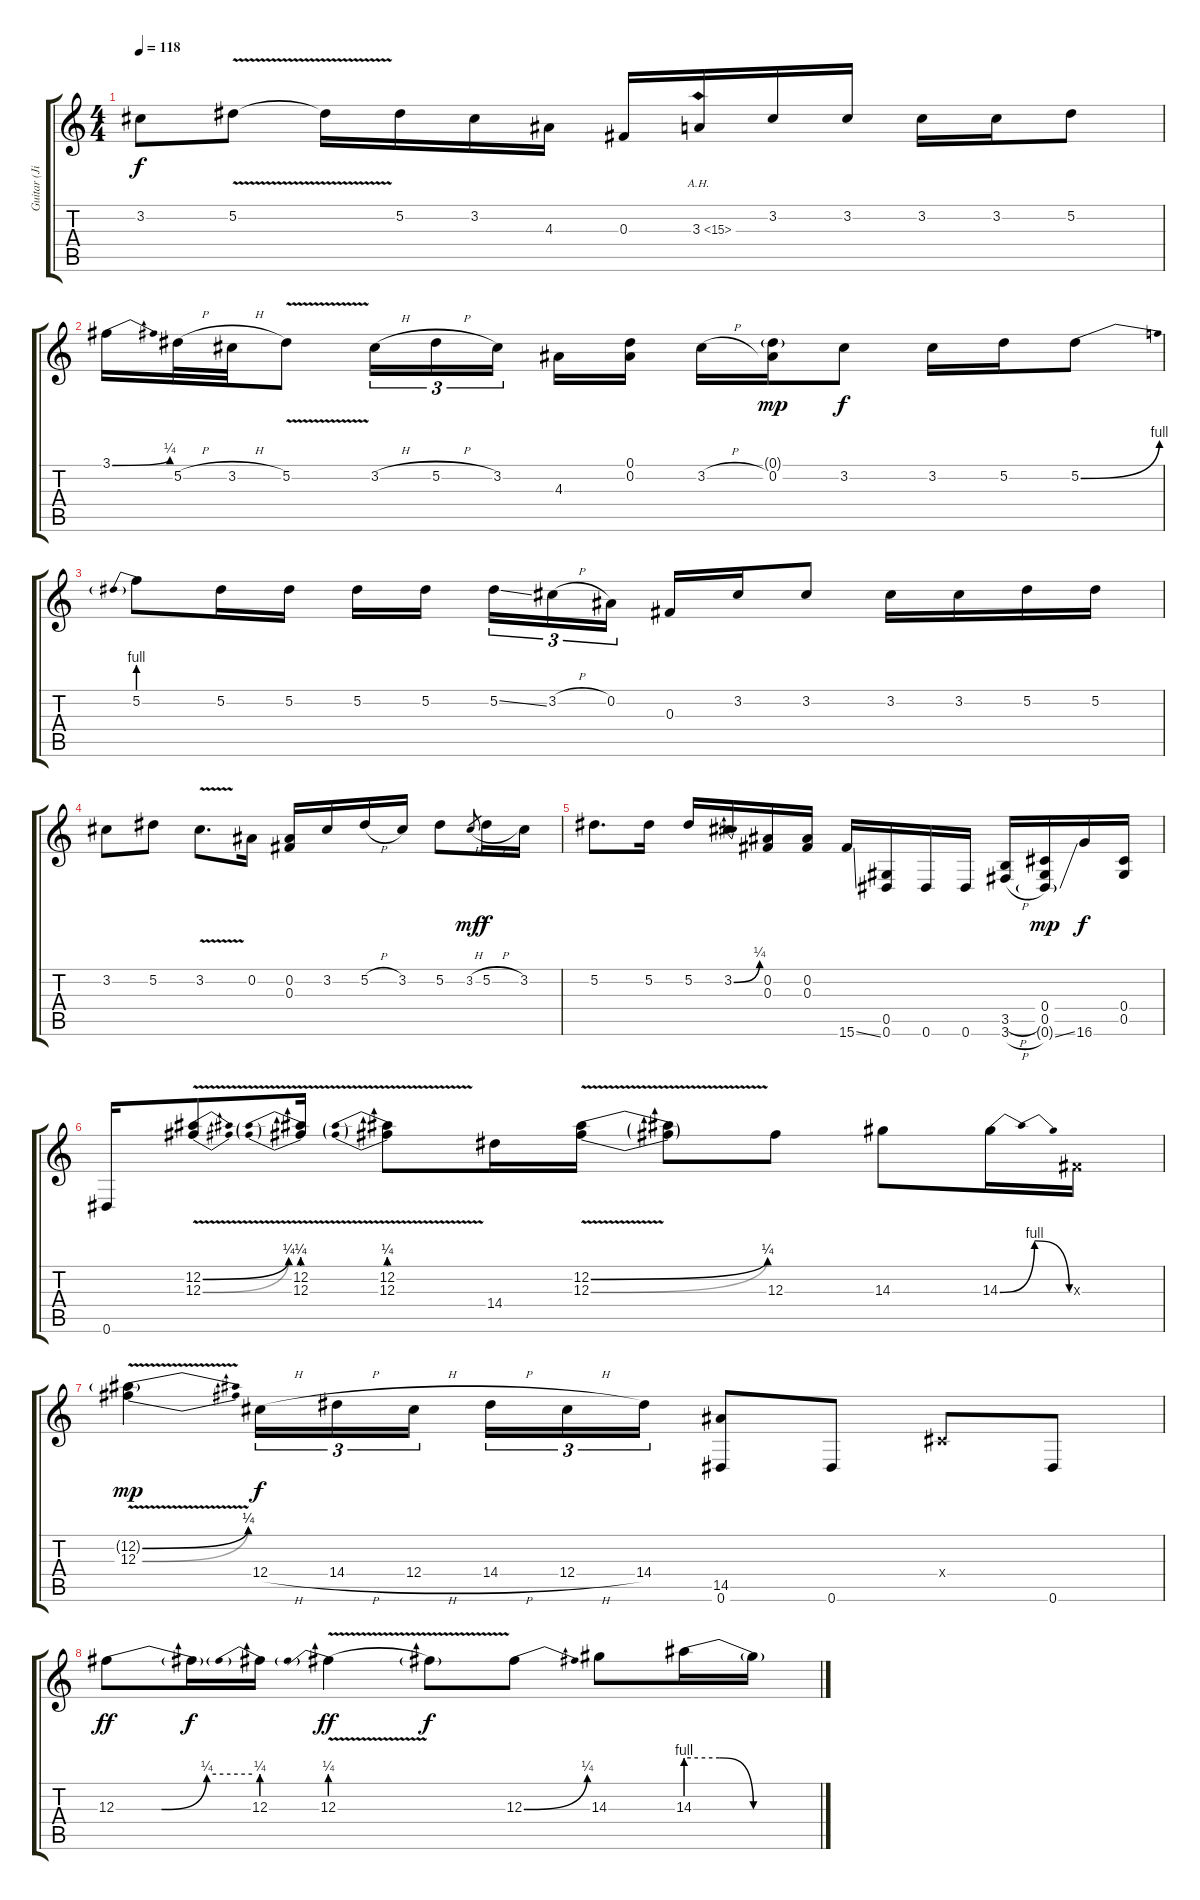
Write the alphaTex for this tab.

\track ("Guitar (Jimi Hendrix)" "Guitar (Ji") {instrument overdrivenguitar}
\staff {score tabs}
\tuning (Eb4 Bb3 Gb3 Db3 Ab2 Eb2) {hide}
\ts (4 4)
\tempo 118
\clef g2
\ks c
3.2.8{dy f} 5.2{v}.8 5.2{t}.16 5.2.16 3.2.16 4.3.16 0.3.16 3.3{ah 12}.16 3.2.16 3.2.16 3.2.16 3.2.16 5.2.8 |
3.1{be (bend 0 0 60 1)}.16 5.2{h}.32 3.2{h}.32 5.2{v}.8 3.2{h}.16{tu (3 2)} 5.2{h}.16{tu (3 2)} 3.2.16{tu (3 2) beam splitsecondary} 4.3.16 (0.1 0.2).16 3.2{h}.16 (0.1{g} 0.2).16{dy mp} 3.2.8{dy f} 3.2.16 5.2.16 5.2{be (bend 0 0 60 4)}.8 |
5.2{be (prebend 0 4 60 4)}.8 5.2.16 5.2.16 5.2.16 5.2.16{beam splitsecondary} 5.2{ss}.16{tu (3 2)} 3.2{h}.16{tu (3 2)} 0.2.16{tu (3 2)} 0.3.16 3.2.16 3.2.8 3.2.16 3.2.16 5.2.16 5.2.16 |
3.2.8 5.2.8 3.2{v}.8{d} 0.2.16 (0.2 0.3).16 3.2.16 5.2{h}.16 3.2.16 5.2.8 3.2{h}.8{gr dy mf} 5.2{h}.16{dy f} 3.2.16 |
5.2.8{d} 5.2.16 5.2.16 3.2{be (bend 0 0 60 1)}.16 (0.2 0.3).16 (0.2 0.3).16 15.6{ss}.16 (0.5 0.6).16 0.6.16 0.6.16 (3.5{h} 3.6{h}).16 (0.4 0.5 0.6{ss g}).16{dy mp} 16.6.16{dy f} (0.4 0.5).16 |
0.6.16 (12.2{be (bend 0 0 60 1) v} 12.3{be (bend 0 0 60 1) v}).8 (12.2{be (prebend 0 1 60 1) v} 12.3{be (prebend 0 1 60 1) v}).16 (12.2{be (prebend 0 1 60 1) v} 12.3{be (prebend 0 1 60 1) v}).8 14.4.16 (12.2{be (bend 0 0 60 1) v} 12.3{be (bend 0 0 60 1) v}).16 (12.2{t} 12.3{t}).8 12.3.8 14.3.8 14.3{be (bendrelease 0 0 15 4 30 4 60 0)}.16 0.3{x}.16 |
(12.2{be (bend 0 0 60 1) v g} 12.3{be (bend 0 0 60 1) v}).4{dy mp} 12.4{h}.16{tu (3 2) dy f} 14.4{h}.16{tu (3 2)} 12.4{h}.16{tu (3 2) beam splitsecondary} 14.4{h}.16{tu (3 2)} 12.4{h}.16{tu (3 2)} 14.4.16{tu (3 2)} (14.5 0.6).8 0.6.8 0.4{x}.8 0.6.8 |
12.3{be (custom 0 0 20 0 40 1 60 1)}.8{dy ff} 12.3{t}.16{dy f} 12.3{be (prebend 0 1 60 1)}.16 12.3{be (prebend 0 1 60 1) v}.4{dy ff} 12.3{t}.8{dy f} 12.3{be (bend 0 0 60 1)}.8 14.3.8 14.3{be (custom 0 4 15 4 30 0 60 0)}.16 14.3{t}.16
